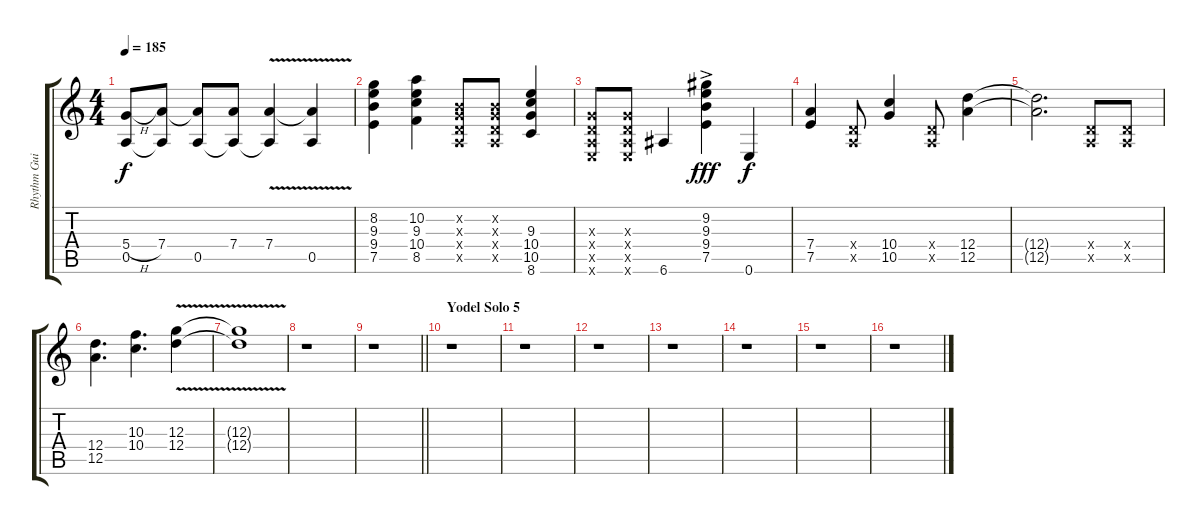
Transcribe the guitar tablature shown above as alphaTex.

\track ("Rhythm Guitar 2" "Rhythm Gui") {mute instrument distortionguitar}
\staff {score tabs}
\tuning (E4 B3 G3 D3 A2 E2) {hide}
\ts (4 4)
\tempo 185
\clef g2
\ks c
(5.4{h} 0.5).8{dy f} (7.4 0.5{t}).8 (7.4{t} 0.5).8 (7.4 0.5{t}).8 (7.4{v} 0.5{t}).4 (7.4{t} 0.5).4 |
(8.2 9.3 9.4 7.5).4 (10.2 9.3 10.4 8.5).4 (0.2{x} 0.3{x} 0.4{x} 0.5{x}).8 (0.2{x} 0.3{x} 0.4{x} 0.5{x}).8 (9.3 10.4 10.5 8.6).4 |
(0.3{x} 0.4{x} 0.5{x} 0.6{x}).8 (0.3{x} 0.4{x} 0.5{x} 0.6{x}).8 6.6.4 (9.2{ac} 9.3{ac} 9.4{ac} 7.5).4{dy fff} 0.6.4{dy f} |
(7.4 7.5).4 (0.4{x} 0.5{x}).8 (10.4 10.5).4 (0.4{x} 0.5{x}).8 (12.4 12.5).4 |
(12.4{t} 12.5{t}).2{d} (0.4{x} 0.5{x}).8 (0.4{x} 0.5{x}).8 |
(12.4 12.5).4{d} (10.3 10.4).4{d} (12.3{v} 12.4).4 |
(12.3{t} 12.4{t}).1 |
r.1 |
\barLineRight lightlight
r.1 |
\section ("" "Yodel Solo 5")
r.1 |
r.1 |
r.1 |
r.1 |
r.1 |
r.1 |
r.1
